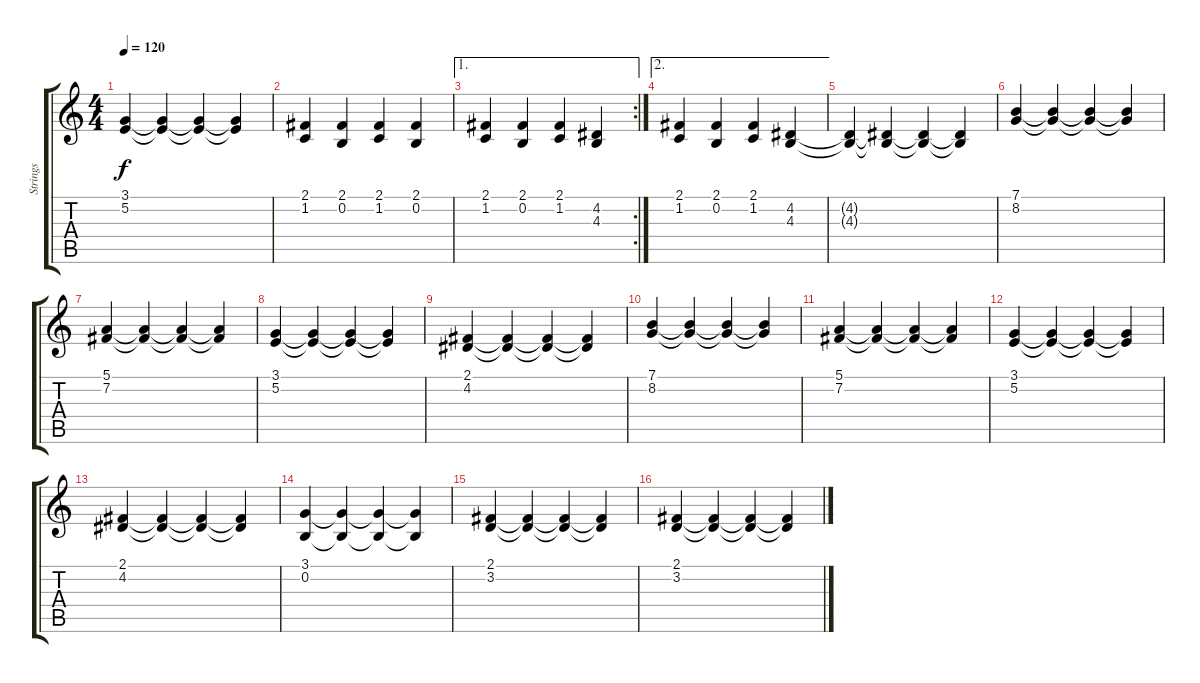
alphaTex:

\track ("Strings" "Strings") {instrument stringensemble1}
\staff {score tabs}
\tuning (E4 B3 G3 D3 A2 E2) {hide}
\ts (4 4)
\tempo 120
\clef g2
\ks c
(3.1 5.2).4{dy f} (3.1{t} 5.2{t}).4 (3.1{t} 5.2{t}).4 (3.1{t} 5.2{t}).4 |
(2.1 1.2).4 (2.1 0.2).4 (2.1 1.2).4 (2.1 0.2).4 |
\ae 1
\rc 2
(2.1 1.2).4 (2.1 0.2).4 (2.1 1.2).4 (4.2 4.3).4 |
\ae 2
(2.1 1.2).4 (2.1 0.2).4 (2.1 1.2).4 (4.2 4.3).4 |
(4.2{t} 4.3{t}).4 (4.2{t} 4.3{t}).4 (4.2{t} 4.3{t}).4 (4.2{t} 4.3{t}).4 |
(7.1 8.2).4 (7.1{t} 8.2{t}).4 (7.1{t} 8.2{t}).4 (7.1{t} 8.2{t}).4 |
(5.1 7.2).4 (5.1{t} 7.2{t}).4 (5.1{t} 7.2{t}).4 (5.1{t} 7.2{t}).4 |
(3.1 5.2).4 (3.1{t} 5.2{t}).4 (3.1{t} 5.2{t}).4 (3.1{t} 5.2{t}).4 |
(2.1 4.2).4 (2.1{t} 4.2{t}).4 (2.1{t} 4.2{t}).4 (2.1{t} 4.2{t}).4 |
(7.1 8.2).4 (7.1{t} 8.2{t}).4 (7.1{t} 8.2{t}).4 (7.1{t} 8.2{t}).4 |
(5.1 7.2).4 (5.1{t} 7.2{t}).4 (5.1{t} 7.2{t}).4 (5.1{t} 7.2{t}).4 |
(3.1 5.2).4 (3.1{t} 5.2{t}).4 (3.1{t} 5.2{t}).4 (3.1{t} 5.2{t}).4 |
(2.1 4.2).4 (2.1{t} 4.2{t}).4 (2.1{t} 4.2{t}).4 (2.1{t} 4.2{t}).4 |
(3.1 0.2).4 (3.1{t} 0.2{t}).4 (3.1{t} 0.2{t}).4 (3.1{t} 0.2{t}).4 |
(2.1 3.2).4 (2.1{t} 3.2{t}).4 (2.1{t} 3.2{t}).4 (2.1{t} 3.2{t}).4 |
(2.1 3.2).4 (2.1{t} 3.2{t}).4 (2.1{t} 3.2{t}).4 (2.1{t} 3.2{t}).4
